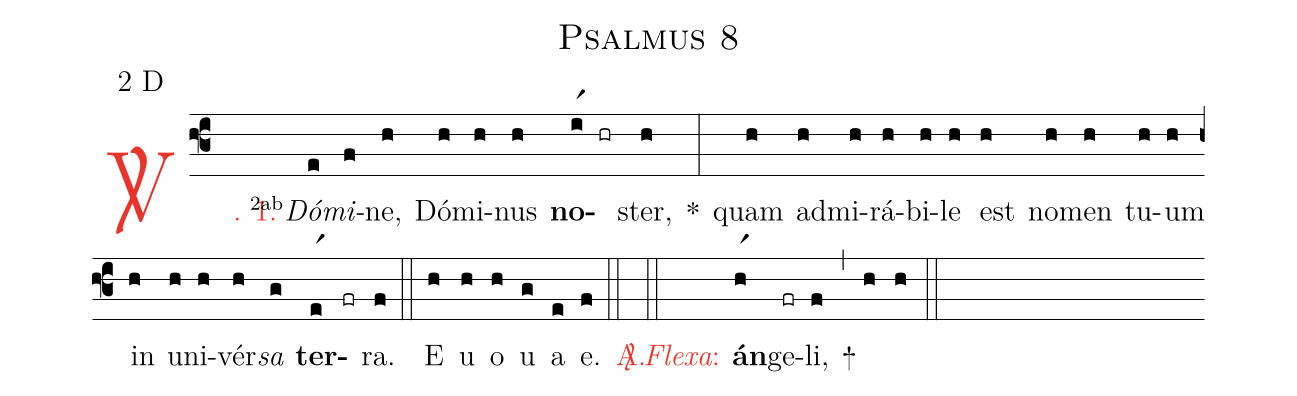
name: Psalmus 8;
mode: 2;
mode-differentia: D;
%%
(f3)

<c><sp>V/</sp>. 1.</c>() <v>\VSup{2ab}</v><i>Dó</i>(e)<i>mi</i>(f)ne,(h) Dó(h)mi(h)nus(h) <b>no</b>(ir1)(hr)ster,(h) *(:) quam(h) ad(h)mi(h)rá(h)bi(h)le(h) est(h) no(h)men(h) tu(h)um(h) in(h) u(h)ni(h)vér(h)<i>sa</i>(g) <b>ter</b>(er1)(fr)ra.(f)

(::)

<eu>E(h) u(h) o(h) u(g) a(e) e.</eu>(f)

(::)

<c><sp>A/</sp>.</c>(::)

<c><i>Flexa</i>:</c>() <b>án</b>(hr1)ge(fr)li,(f) +(,) (h) (h)

(::)
